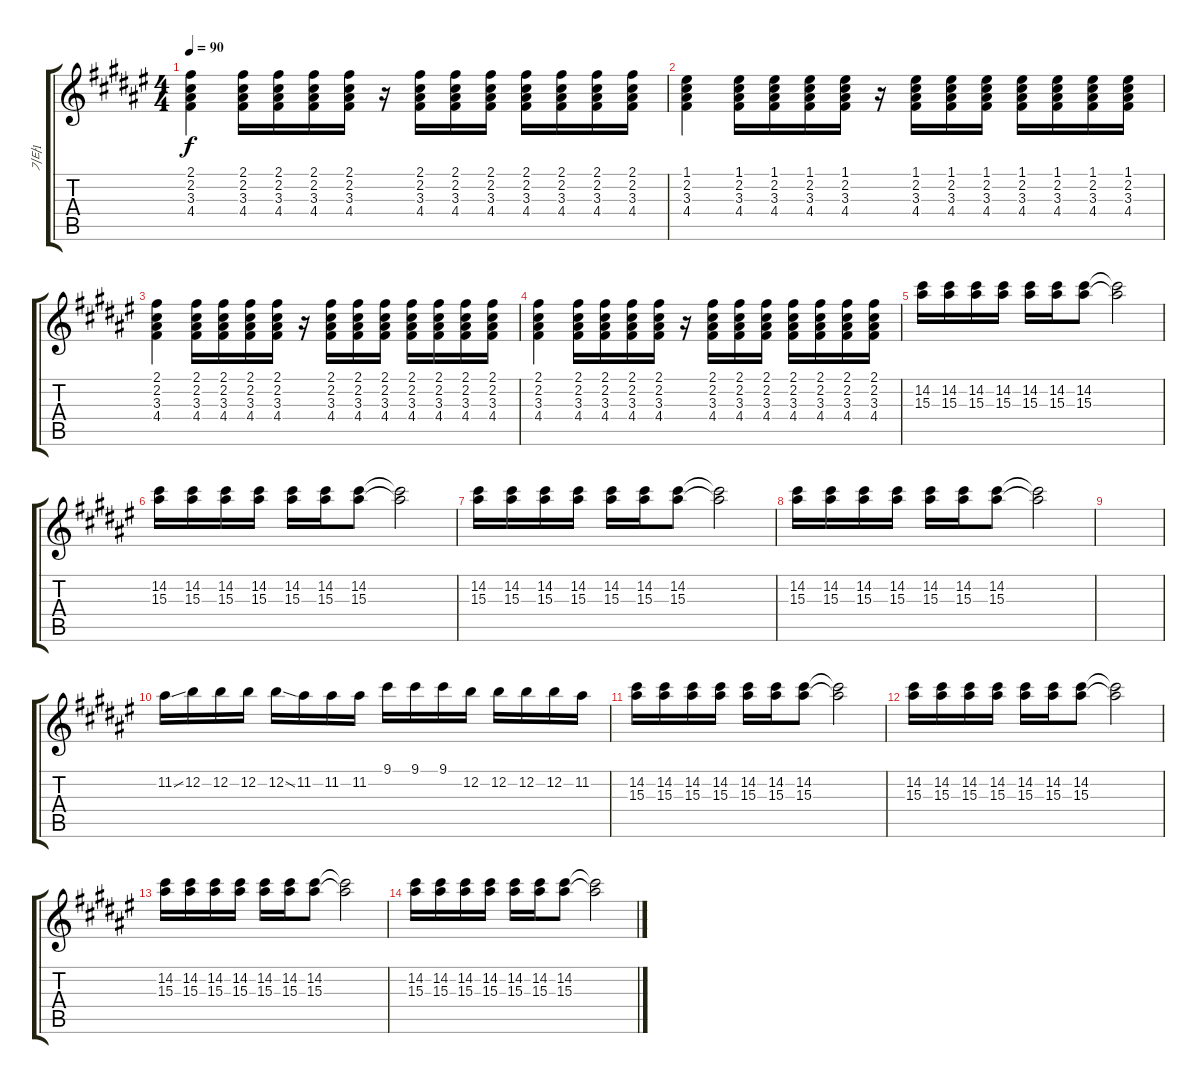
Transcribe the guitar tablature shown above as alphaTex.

\track ("기타1" "기타1") {instrument electricguitarjazz}
\staff {score tabs}
\tuning (E4 B3 G3 D3 A2 E2) {hide}
\ts (4 4)
\tempo 90
\clef g2
\ks f#
(2.1 2.2 3.3 4.4).4{dy f} (2.1 2.2 3.3 4.4).16 (2.1 2.2 3.3 4.4).16 (2.1 2.2 3.3 4.4).16 (2.1 2.2 3.3 4.4).16 r.16 (2.1 2.2 3.3 4.4).16 (2.1 2.2 3.3 4.4).16 (2.1 2.2 3.3 4.4).16 (2.1 2.2 3.3 4.4).16 (2.1 2.2 3.3 4.4).16 (2.1 2.2 3.3 4.4).16 (2.1 2.2 3.3 4.4).16 |
(1.1 2.2 3.3 4.4).4 (1.1 2.2 3.3 4.4).16 (1.1 2.2 3.3 4.4).16 (1.1 2.2 3.3 4.4).16 (1.1 2.2 3.3 4.4).16 r.16 (1.1 2.2 3.3 4.4).16 (1.1 2.2 3.3 4.4).16 (1.1 2.2 3.3 4.4).16 (1.1 2.2 3.3 4.4).16 (1.1 2.2 3.3 4.4).16 (1.1 2.2 3.3 4.4).16 (1.1 2.2 3.3 4.4).16 |
(2.1 2.2 3.3 4.4).4 (2.1 2.2 3.3 4.4).16 (2.1 2.2 3.3 4.4).16 (2.1 2.2 3.3 4.4).16 (2.1 2.2 3.3 4.4).16 r.16 (2.1 2.2 3.3 4.4).16 (2.1 2.2 3.3 4.4).16 (2.1 2.2 3.3 4.4).16 (2.1 2.2 3.3 4.4).16 (2.1 2.2 3.3 4.4).16 (2.1 2.2 3.3 4.4).16 (2.1 2.2 3.3 4.4).16 |
(2.1 2.2 3.3 4.4).4 (2.1 2.2 3.3 4.4).16 (2.1 2.2 3.3 4.4).16 (2.1 2.2 3.3 4.4).16 (2.1 2.2 3.3 4.4).16 r.16 (2.1 2.2 3.3 4.4).16 (2.1 2.2 3.3 4.4).16 (2.1 2.2 3.3 4.4).16 (2.1 2.2 3.3 4.4).16 (2.1 2.2 3.3 4.4).16 (2.1 2.2 3.3 4.4).16 (2.1 2.2 3.3 4.4).16 |
(14.2 15.3).16{volume 10 instrument distortionguitar} (14.2 15.3).16 (14.2 15.3).16 (14.2 15.3).16 (14.2 15.3).16 (14.2 15.3).16 (14.2 15.3).8 (14.2{t} 15.3{t}).2 |
(14.2 15.3).16 (14.2 15.3).16 (14.2 15.3).16 (14.2 15.3).16 (14.2 15.3).16 (14.2 15.3).16 (14.2 15.3).8 (14.2{t} 15.3{t}).2 |
(14.2 15.3).16 (14.2 15.3).16 (14.2 15.3).16 (14.2 15.3).16 (14.2 15.3).16 (14.2 15.3).16 (14.2 15.3).8 (14.2{t} 15.3{t}).2 |
(14.2 15.3).16 (14.2 15.3).16 (14.2 15.3).16 (14.2 15.3).16 (14.2 15.3).16 (14.2 15.3).16 (14.2 15.3).8 (14.2{t} 15.3{t}).2 |
|
11.2{ss}.16 12.2.16 12.2.16 12.2.16 12.2{ss}.16 11.2.16 11.2.16 11.2.16 9.1.16 9.1.16 9.1.16 12.2.16 12.2.16 12.2.16 12.2.16 11.2.16 |
(14.2 15.3).16 (14.2 15.3).16 (14.2 15.3).16 (14.2 15.3).16 (14.2 15.3).16 (14.2 15.3).16 (14.2 15.3).8 (14.2{t} 15.3{t}).2 |
(14.2 15.3).16 (14.2 15.3).16 (14.2 15.3).16 (14.2 15.3).16 (14.2 15.3).16 (14.2 15.3).16 (14.2 15.3).8 (14.2{t} 15.3{t}).2 |
(14.2 15.3).16 (14.2 15.3).16 (14.2 15.3).16 (14.2 15.3).16 (14.2 15.3).16 (14.2 15.3).16 (14.2 15.3).8 (14.2{t} 15.3{t}).2 |
(14.2 15.3).16 (14.2 15.3).16 (14.2 15.3).16 (14.2 15.3).16 (14.2 15.3).16 (14.2 15.3).16 (14.2 15.3).8 (14.2{t} 15.3{t}).2
